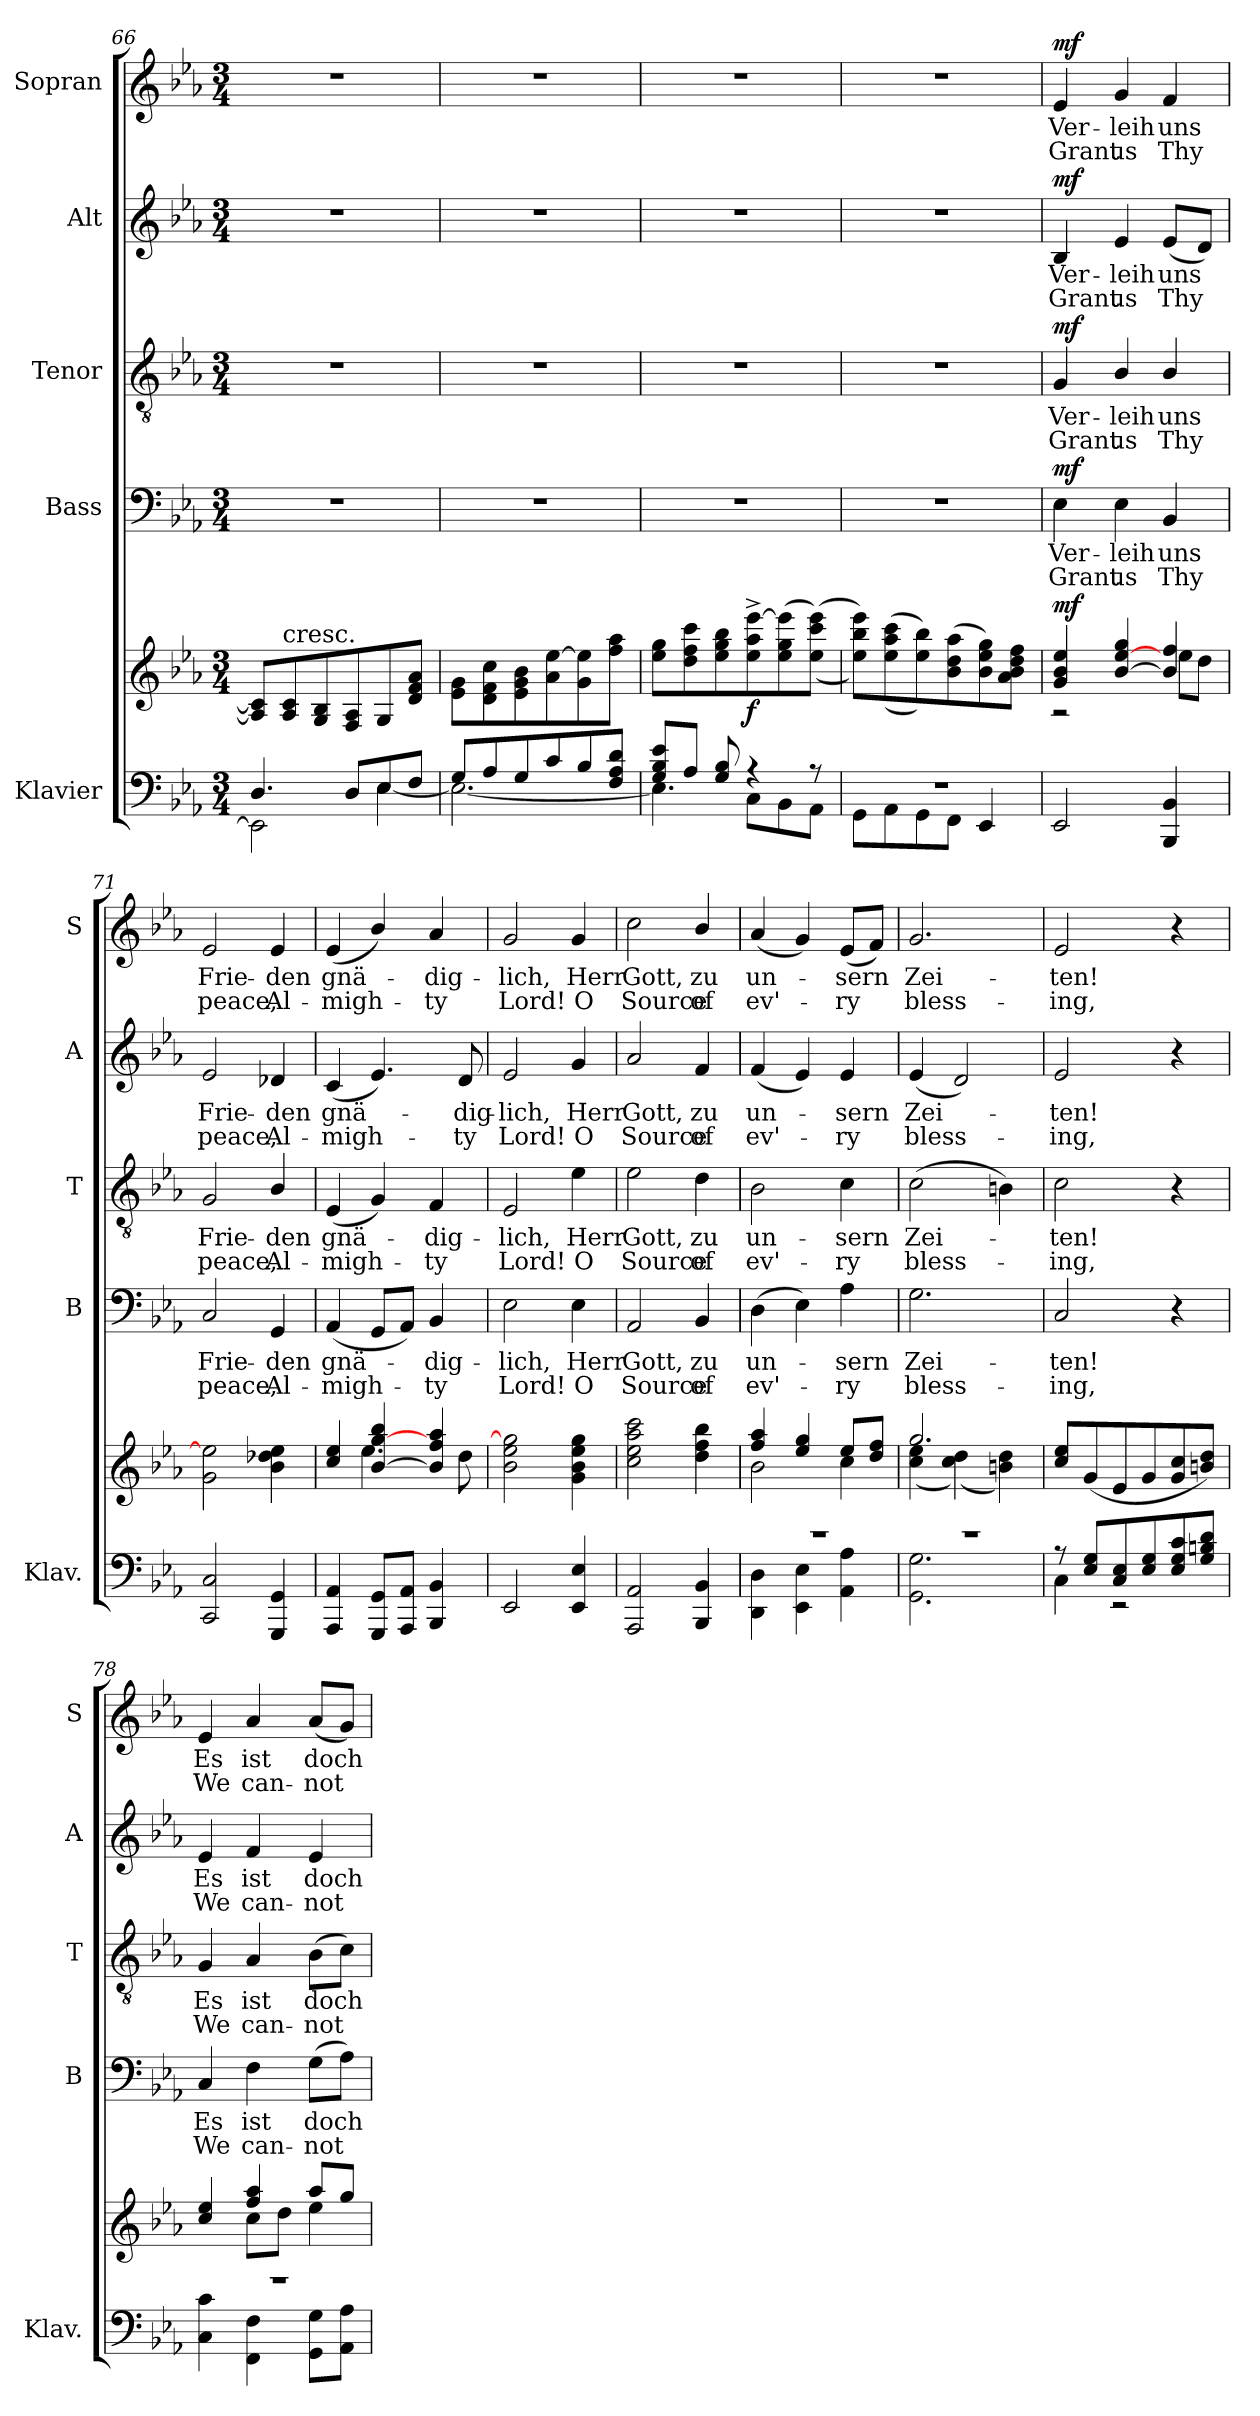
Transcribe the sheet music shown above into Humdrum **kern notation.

**kern	**kern	**dynam	**kern	**text	**text	**dynam	**kern	**text	**text	**dynam	**kern	**text	**text	**dynam	**kern	**text	**text	**dynam
*part5	*part5	*part5	*part4	*part4	*part4	*part4	*part3	*part3	*part3	*part3	*part2	*part2	*part2	*part2	*part1	*part1	*part1	*part1
*staff6	*staff5	*staff5/6	*staff4	*staff4	*staff4	*staff4	*staff3	*staff3	*staff3	*staff3	*staff2	*staff2	*staff2	*staff2	*staff1	*staff1	*staff1	*staff1
*I"Klavier	*	*	*I"Bass	*	*	*	*I"Tenor	*	*	*	*I"Alt	*	*	*	*I"Sopran	*	*	*
*I'Klav.	*	*	*I'B	*	*	*	*I'T	*	*	*	*I'A	*	*	*	*I'S	*	*	*
*clefF4	*clefG2	*	*clefF4	*	*	*	*clefGv2	*	*	*	*clefG2	*	*	*	*clefG2	*	*	*
*k[b-e-a-]	*k[b-e-a-]	*	*k[b-e-a-]	*	*	*	*k[b-e-a-]	*	*	*	*k[b-e-a-]	*	*	*	*k[b-e-a-]	*	*	*
*M3/4	*M3/4	*	*M3/4	*	*	*	*M3/4	*	*	*	*M3/4	*	*	*	*M3/4	*	*	*
=66	=66	=66	=66	=66	=66	=66	=66	=66	=66	=66	=66	=66	=66	=66	=66	=66	=66	=66
*^	*	*	*	*	*	*	*	*	*	*	*	*	*	*	*	*	*	*
4.D/	2EE-\]	8A-/] 8c/]L	.	2.r	.	.	.	2.r	.	.	.	2.r	.	.	.	2.r	.	.	.
!	!	!LO:TX:a:t=cresc.	!	!	!	!	!	!	!	!	!	!	!	!	!	!	!	!	!
.	.	8A-/ 8c/	.	.	.	.	.	.	.	.	.	.	.	.	.	.	.	.	.
.	.	8G/ 8B-/	.	.	.	.	.	.	.	.	.	.	.	.	.	.	.	.	.
8D/L	.	8F/ 8A-/	.	.	.	.	.	.	.	.	.	.	.	.	.	.	.	.	.
8E-/	[4E-\	8G/	.	.	.	.	.	.	.	.	.	.	.	.	.	.	.	.	.
8F/J	.	8d/ 8f/ 8a-/J	.	.	.	.	.	.	.	.	.	.	.	.	.	.	.	.	.
=67	=67	=67	=67	=67	=67	=67	=67	=67	=67	=67	=67	=67	=67	=67	=67	=67	=67	=67	=67
8G/L	2.E-\_	8e-\ 8g\L	.	2.r	.	.	.	2.r	.	.	.	2.r	.	.	.	2.r	.	.	.
8A-/	.	8d\ 8f\ 8cc\	.	.	.	.	.	.	.	.	.	.	.	.	.	.	.	.	.
8G/	.	8e-\ 8g\ 8b-\	.	.	.	.	.	.	.	.	.	.	.	.	.	.	.	.	.
8c/	.	8a-\ [8ee-\	.	.	.	.	.	.	.	.	.	.	.	.	.	.	.	.	.
8B-/	.	8g\ 8ee-\]	.	.	.	.	.	.	.	.	.	.	.	.	.	.	.	.	.
8F/ 8A-/ 8d/J	.	8ff\ 8aa-\J	.	.	.	.	.	.	.	.	.	.	.	.	.	.	.	.	.
=68	=68	=68	=68	=68	=68	=68	=68	=68	=68	=68	=68	=68	=68	=68	=68	=68	=68	=68	=68
8G/ 8B-/ 8e-/L	4.E-\]	8ee-\ 8gg\L	.	2.r	.	.	.	2.r	.	.	.	2.r	.	.	.	2.r	.	.	.
8A-/J	.	8dd\ 8ff\ 8ccc\	.	.	.	.	.	.	.	.	.	.	.	.	.	.	.	.	.
8G/ 8B-/	.	8ee-\ 8gg\ 8bb-\	.	.	.	.	.	.	.	.	.	.	.	.	.	.	.	.	.
!	!	!	!LO:DY:b	!	!	!	!	!	!	!	!	!	!	!	!	!	!	!	!
4r	8C\L	8ee-\^ 8aa-\^ [8eee-\^	f	.	.	.	.	.	.	.	.	.	.	.	.	.	.	.	.
.	8BB-\	(8ee-\ 8gg\ 8eee-\]	.	.	.	.	.	.	.	.	.	.	.	.	.	.	.	.	.
8r	8AA-\J	((8ee-\ 8ccc\ 8eee-\J)	.	.	.	.	.	.	.	.	.	.	.	.	.	.	.	.	.
=69	=69	=69	=69	=69	=69	=69	=69	=69	=69	=69	=69	=69	=69	=69	=69	=69	=69	=69	=69
2.r	8GG\L	8ee-\ 8bb-\ 8eee-\L))	.	2.r	.	.	.	2.r	.	.	.	2.r	.	.	.	2.r	.	.	.
.	8AA-\	((8ee-\ 8aa-\ 8ccc\	.	.	.	.	.	.	.	.	.	.	.	.	.	.	.	.	.
.	8GG\	8ee-\ 8bb-\))	.	.	.	.	.	.	.	.	.	.	.	.	.	.	.	.	.
.	8FF\J	(8b-\ 8dd\ 8aa-\	.	.	.	.	.	.	.	.	.	.	.	.	.	.	.	.	.
.	4EE-/	8b-\ 8ee-\ 8gg\)	.	.	.	.	.	.	.	.	.	.	.	.	.	.	.	.	.
.	.	8a-\ 8b-\ 8dd\ 8ff\J	.	.	.	.	.	.	.	.	.	.	.	.	.	.	.	.	.
*v	*v	*	*	*	*	*	*	*	*	*	*	*	*	*	*	*	*	*	*
!!LO:LB:g=z
=70	=70	=70	=70	=70	=70	=70	=70	=70	=70	=70	=70	=70	=70	=70	=70	=70	=70	=70
*	*^	*	*	*	*	*	*	*	*	*	*	*	*	*	*	*	*	*
!	!	!	!LO:DY:a	!	!LO:LY:b	!LO:LY:b	!LO:DY:a	!	!LO:LY:b	!LO:LY:b	!LO:DY:a	!	!LO:LY:b	!LO:LY:b	!LO:DY:a	!	!LO:LY:b	!LO:LY:b	!LO:DY:a
2EE-/	4g/ 4b-/ 4ee-/	2r	mf	4E-\	Ver-	-Grant	mf	4G/	Ver-	-Grant	mf	4B-/	Ver-	-Grant	mf	4e-/	Ver-	-Grant	mf
!	!	!	!	!	!LO:LY:b	!LO:LY:b	!	!	!LO:LY:b	!LO:LY:b	!	!	!LO:LY:b	!LO:LY:b	!	!	!LO:LY:b	!LO:LY:b	!
.	[4b-/ [4ee-/ 4gg/	.	.	4E-\	leih	us	.	4B-/	leih	us	.	4e-/	leih	us	.	4g/	leih	us	.
!	!	!	!	!	!LO:LY:b	!LO:LY:b	!	!	!LO:LY:b	!LO:LY:b	!	!	!LO:LY:b	!LO:LY:b	!	!	!LO:LY:b	!LO:LY:b	!
4BBB-/ 4BB-/	4b-/] 4ff/	8ee-\L	.	4BB-/	uns	Thy	.	4B-/	uns	Thy	.	(8e-/L	uns	Thy	.	4f/	uns	Thy	.
.	.	8dd\J	.	.	.	.	.	.	.	.	.	8d/J)	.	.	.	.	.	.	.
=71	=71	=71	=71	=71	=71	=71	=71	=71	=71	=71	=71	=71	=71	=71	=71	=71	=71	=71	=71
!	!	!	!	!	!LO:LY:b	!LO:LY:b	!	!	!LO:LY:b	!LO:LY:b	!	!	!LO:LY:b	!LO:LY:b	!	!	!LO:LY:b	!LO:LY:b	!
*	*v	*v	*	*	*	*	*	*	*	*	*	*	*	*	*	*	*	*	*
2CC/ 2C/	2g\ 2ee-\]	.	2C/	Frie-	-peace,	.	2G/	Frie-	-peace,	.	2e-/	Frie-	-peace,	.	2e-/	Frie-	-peace,	.
!	!	!	!	!LO:LY:b	!LO:LY:b	!	!	!LO:LY:b	!LO:LY:b	!	!	!LO:LY:b	!LO:LY:b	!	!	!LO:LY:b	!LO:LY:b	!
4GGG/ 4GG/	4b-\ 4dd-X\ 4ee-\	.	4GG/	den	Al-	.	4B-/	den	Al-	.	4d-X/	den	Al-	.	4e-/	den	Al-	.
=72	=72	=72	=72	=72	=72	=72	=72	=72	=72	=72	=72	=72	=72	=72	=72	=72	=72	=72
*	*^	*	*	*	*	*	*	*	*	*	*	*	*	*	*	*	*	*
!	!	!	!	!	!LO:LY:b	!LO:LY:b	!	!	!LO:LY:b	!LO:LY:b	!	!	!LO:LY:b	!LO:LY:b	!	!	!LO:LY:b	!LO:LY:b	!
4AAA-/ 4AA-/	4cc/ 4ee-/	4ryy	.	(4AA-/	-gnä-	migh-	.	(4E-/	-gnä-	migh-	.	(4c/	-gnä-	migh-	.	(4e-/	-gnä-	migh-	.
8GGG/ 8GG/L	[4b-/ [4gg/ 4bb-/	4.ee-\	.	8GG/L	.	.	.	4G/)	.	.	.	4.e-/)	.	.	.	4b-/)	.	.	.
8AAA-/ 8AA-/J	.	.	.	8AA-/J)	.	.	.	.	.	.	.	.	.	.	.	.	.	.	.
!	!	!	!	!	!LO:LY:b	!LO:LY:b	!	!	!LO:LY:b	!LO:LY:b	!	!	!	!	!	!	!LO:LY:b	!LO:LY:b	!
4BBB-/ 4BB-/	4b-/] 4ff/ 4aa-/	.	.	4BB-/	dig-	-ty	.	4F/	dig-	-ty	.	.	.	.	.	4a-/	dig-	-ty	.
!	!	!	!	!	!	!	!	!	!	!	!	!	!LO:LY:b	!LO:LY:b	!	!	!	!	!
.	.	8dd\	.	.	.	.	.	.	.	.	.	8d/	dig-	-ty	.	.	.	.	.
=73	=73	=73	=73	=73	=73	=73	=73	=73	=73	=73	=73	=73	=73	=73	=73	=73	=73	=73	=73
!	!	!	!	!	!LO:LY:b	!LO:LY:b	!	!	!LO:LY:b	!LO:LY:b	!	!	!LO:LY:b	!LO:LY:b	!	!	!LO:LY:b	!LO:LY:b	!
*	*v	*v	*	*	*	*	*	*	*	*	*	*	*	*	*	*	*	*	*
2EE-/	2b-\ 2ee-\ 2gg\]	.	2E-\	lich,	Lord!	.	2E-/	lich,	Lord!	.	2e-/	lich,	Lord!	.	2g/	lich,	Lord!	.
!	!	!	!	!LO:LY:b	!LO:LY:b	!	!	!LO:LY:b	!LO:LY:b	!	!	!LO:LY:b	!LO:LY:b	!	!	!LO:LY:b	!LO:LY:b	!
4EE-/ 4E-/	4g\ 4b-\ 4ee-\ 4gg\	.	4E-\	Herr	O	.	4e-\	Herr	O	.	4g/	Herr	O	.	4g/	Herr	O	.
=74	=74	=74	=74	=74	=74	=74	=74	=74	=74	=74	=74	=74	=74	=74	=74	=74	=74	=74
!	!	!	!	!LO:LY:b	!LO:LY:b	!	!	!LO:LY:b	!LO:LY:b	!	!	!LO:LY:b	!LO:LY:b	!	!	!LO:LY:b	!LO:LY:b	!
2AAA-/ 2AA-/	2cc\ 2ee-\ 2aa-\ 2ccc\	.	2AA-/	Gott,	Source	.	2e-\	Gott,	Source	.	2a-/	Gott,	Source	.	2cc\	Gott,	Source	.
!	!	!	!	!LO:LY:b	!LO:LY:b	!	!	!LO:LY:b	!LO:LY:b	!	!	!LO:LY:b	!LO:LY:b	!	!	!LO:LY:b	!LO:LY:b	!
4BBB-/ 4BB-/	4dd\ 4ff\ 4bb-\	.	4BB-/	zu	of	.	4d\	zu	of	.	4f/	zu	of	.	4b-/	zu	of	.
=75	=75	=75	=75	=75	=75	=75	=75	=75	=75	=75	=75	=75	=75	=75	=75	=75	=75	=75
*^	*^	*	*	*	*	*	*	*	*	*	*	*	*	*	*	*	*	*
!	!	!	!	!	!	!LO:LY:b	!LO:LY:b	!	!	!LO:LY:b	!LO:LY:b	!	!	!LO:LY:b	!LO:LY:b	!	!	!LO:LY:b	!LO:LY:b	!
2.r	4DD\ 4D\	4ff/ 4aa-/	2b-\	.	(>4D\	un-	ev'-	.	2B-\	un-	-ev'-	.	(4f/	un-	ev'-	.	(4a-/	un-	ev'-	.
.	4EE-\ 4E-\	4ee-/ 4gg/	.	.	4E-\)	.	.	.	.	.	.	.	4e-/)	.	.	.	4g/)	.	.	.
!	!	!	!	!	!	!LO:LY:b	!LO:LY:b	!	!	!LO:LY:b	!LO:LY:b	!	!	!LO:LY:b	!LO:LY:b	!	!	!LO:LY:b	!LO:LY:b	!
.	4AA-\ 4A-\	8ee-/L	4cc\	.	4A-\	sern	ry	.	4c\	-sern	ry	.	4e-/	sern	ry	.	(8e-/L	sern	ry	.
.	.	8dd/ 8ff/J	.	.	.	.	.	.	.	.	.	.	.	.	.	.	8f/J)	.	.	.
=76	=76	=76	=76	=76	=76	=76	=76	=76	=76	=76	=76	=76	=76	=76	=76	=76	=76	=76	=76	=76
!	!	!	!	!	!	!LO:LY:b	!LO:LY:b	!	!	!LO:LY:b	!LO:LY:b	!	!	!LO:LY:b	!LO:LY:b	!	!	!LO:LY:b	!LO:LY:b	!
2.r	2.GG\ 2.G\	2.gg/	(4cc\ 4ee-\	.	2.G\	Zei-	-bless-	.	(>2c\	Zei-	bless-	.	(4e-/	Zei-	bless-	.	2.g/	Zei-	-bless-	.
.	.	.	(4cc\ 4dd\)	.	.	.	.	.	.	.	.	.	2d/)	.	.	.	.	.	.	.
.	.	.	4bn\ 4dd\)	.	.	.	.	.	4Bn\)	.	.	.	.	.	.	.	.	.	.	.
=77	=77	=77	=77	=77	=77	=77	=77	=77	=77	=77	=77	=77	=77	=77	=77	=77	=77	=77	=77	=77
!	!	!	!	!	!	!LO:LY:b	!LO:LY:b	!	!	!LO:LY:b	!LO:LY:b	!	!	!LO:LY:b	!LO:LY:b	!	!	!LO:LY:b	!LO:LY:b	!
*	*	*v	*v	*	*	*	*	*	*	*	*	*	*	*	*	*	*	*	*	*
8r	4C\	8cc/ 8ee-/L	.	2C/	-ten!	ing,	.	2c\	ten!	ing,	.	2e-/	ten!	ing,	.	2e-/	-ten!	ing,	.
8E-/ 8G/L	.	(8g/	.	.	.	.	.	.	.	.	.	.	.	.	.	.	.	.	.
8C/ 8E-/	2r	8e-/	.	.	.	.	.	.	.	.	.	.	.	.	.	.	.	.	.
8E-/ 8G/	.	8g/	.	.	.	.	.	.	.	.	.	.	.	.	.	.	.	.	.
8E-/ 8G/ 8c/	.	8g/ 8cc/	.	4r	.	.	.	4r	.	.	.	4r	.	.	.	4r	.	.	.
8G/ 8Bn/ 8d/J	.	8bn/ 8dd/J)	.	.	.	.	.	.	.	.	.	.	.	.	.	.	.	.	.
=78	=78	=78	=78	=78	=78	=78	=78	=78	=78	=78	=78	=78	=78	=78	=78	=78	=78	=78	=78
*	*	*^	*	*	*	*	*	*	*	*	*	*	*	*	*	*	*	*	*
!	!	!	!	!	!	!LO:LY:b	!LO:LY:b	!	!	!LO:LY:b	!LO:LY:b	!	!	!LO:LY:b	!LO:LY:b	!	!	!LO:LY:b	!LO:LY:b	!
2.r	4C\ 4c\	4cc/ 4ee-/	4ryy	.	4C/	Es	We	.	4G/	Es	We	.	4e-/	Es	We	.	4e-/	Es	We	.
!	!	!	!	!	!	!LO:LY:b	!LO:LY:b	!	!	!LO:LY:b	!LO:LY:b	!	!	!LO:LY:b	!LO:LY:b	!	!	!LO:LY:b	!LO:LY:b	!
.	4FF\ 4F\	4ff/ 4aa-/	8cc\L	.	4F\	ist	can-	.	4A-/	ist	can-	.	4f/	ist	can-	.	4a-/	ist	can-	.
.	.	.	8dd\J	.	.	.	.	.	.	.	.	.	.	.	.	.	.	.	.	.
!	!	!	!	!	!	!LO:LY:b	!LO:LY:b	!	!	!LO:LY:b	!LO:LY:b	!	!	!LO:LY:b	!LO:LY:b	!	!	!LO:LY:b	!LO:LY:b	!
.	8GG\ 8G\L	8aa-/L	4ee-\	.	(>8G\L	-doch	not	.	(>8B-\L	-doch	not	.	4e-/	-doch	not	.	(8a-/L	-doch	not	.
.	8AA-\ 8A-\J	8gg/J	.	.	8A-\J)	.	.	.	8c\J)	.	.	.	.	.	.	.	8g/J)	.	.	.
*v	*v	*	*	*	*	*	*	*	*	*	*	*	*	*	*	*	*	*	*	*
*	*v	*v	*	*	*	*	*	*	*	*	*	*	*	*	*	*	*	*	*
=	=	=	=	=	=	=	=	=	=	=	=	=	=	=	=	=	=	=
*-	*-	*-	*-	*-	*-	*-	*-	*-	*-	*-	*-	*-	*-	*-	*-	*-	*-	*-
